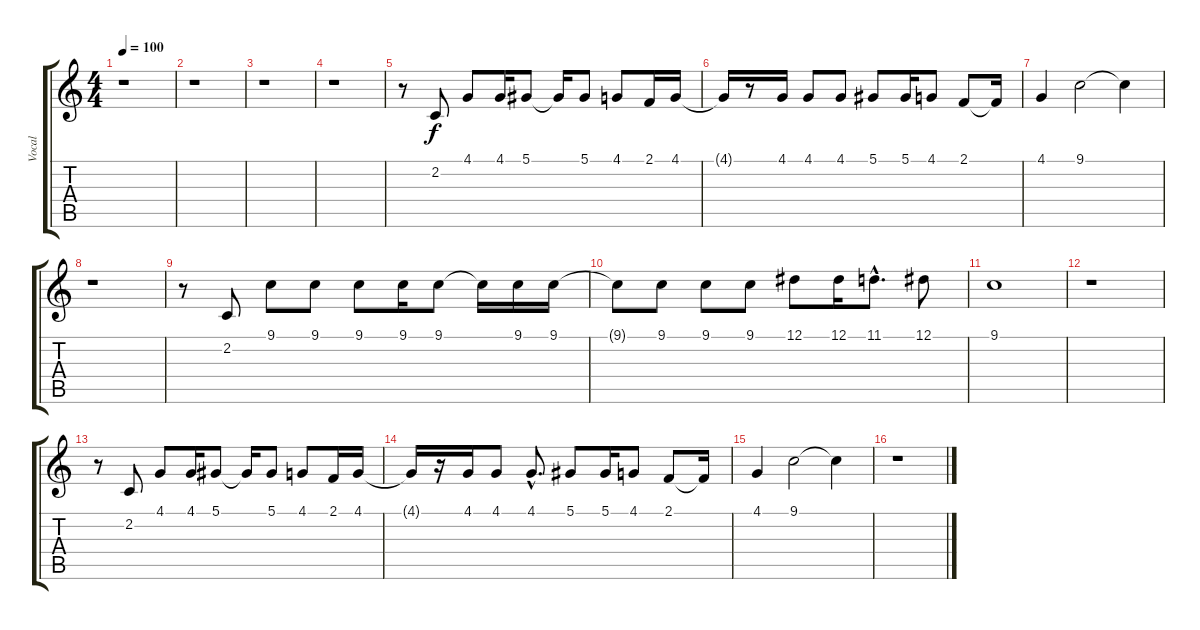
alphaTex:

\track ("Vocal" "Vocal") {instrument lead6voice}
\staff {score tabs}
\tuning (Eb4 Bb3 Gb3 Db3 Ab2 Eb2) {hide}
\ts (4 4)
\tempo 100
\clef g2
\ks c
r.1{dy f instrument lead6voice} |
r.1 |
r.1 |
r.1 |
r.8 2.2.8 4.1.8 4.1.16 5.1.8 5.1{t}.16 5.1.8 4.1.8 2.1.16 4.1.16 |
4.1{t}.16 r.8 4.1.16 4.1.8 4.1.8 5.1.8 5.1.16 4.1.8 2.1.8 2.1{t}.16 |
4.1.4 9.1.2 9.1{t}.4 |
r.1 |
r.8 2.2.8 9.1.8 9.1.8 9.1.8 9.1.16 9.1.8 9.1{t}.16 9.1.16 9.1.16 |
9.1{t}.8 9.1.8 9.1.8 9.1.8 12.1.8 12.1.16 11.1{hac}.8{d} 12.1.8 |
9.1.1 |
r.1 |
r.8 2.2.8 4.1.8 4.1.16 5.1.8 5.1{t}.16 5.1.8 4.1.8 2.1.16 4.1.16 |
4.1{t}.16 r.16 4.1.16 4.1.8 4.1{hac}.8{d} 5.1.8 5.1.16 4.1.8 2.1.8 2.1{t}.16 |
4.1.4 9.1.2 9.1{t}.4 |
r.1
